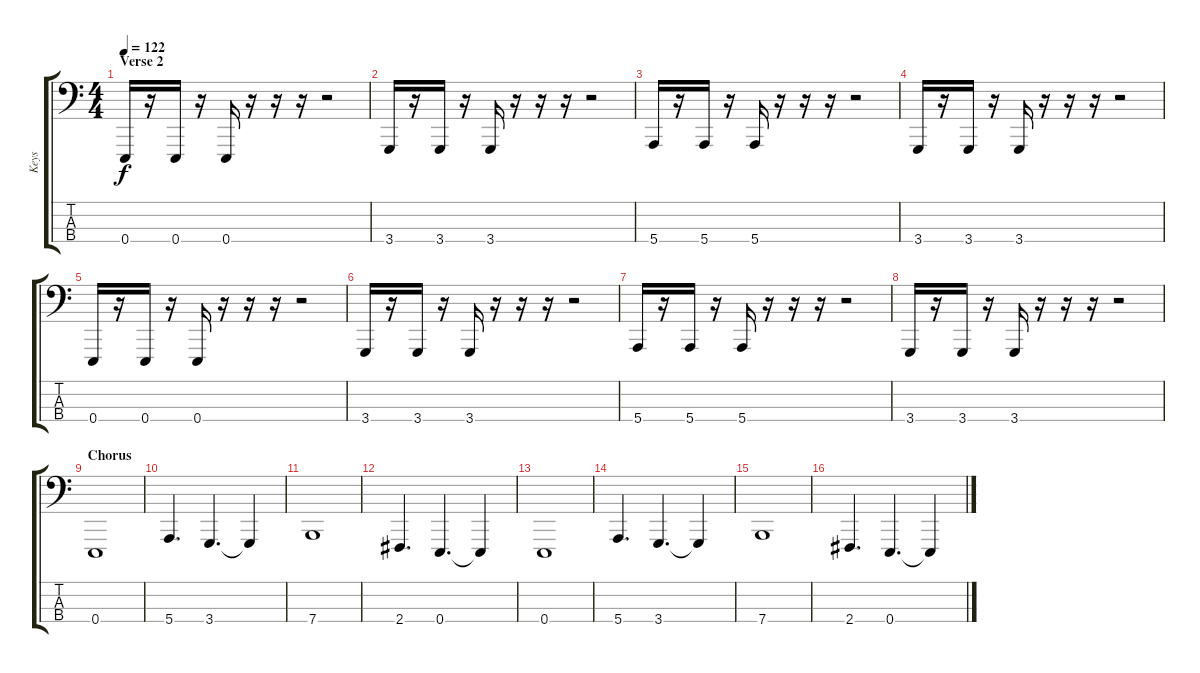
\track ("Keys" "Keys") {instrument lead2sawtooth}
\staff {score tabs}
\tuning (G2 D2 A1 E1) {hide}
\ts (4 4)
\section ("" "Verse 2")
\tempo 122
\clef f4
\ks c
0.4.16{dy f} r.16 0.4.16 r.16 0.4.16 r.16 r.16 r.16 r.2 |
3.4.16 r.16 3.4.16 r.16 3.4.16 r.16 r.16 r.16 r.2 |
5.4.16 r.16 5.4.16 r.16 5.4.16 r.16 r.16 r.16 r.2 |
3.4.16 r.16 3.4.16 r.16 3.4.16 r.16 r.16 r.16 r.2 |
0.4.16 r.16 0.4.16 r.16 0.4.16 r.16 r.16 r.16 r.2 |
3.4.16 r.16 3.4.16 r.16 3.4.16 r.16 r.16 r.16 r.2 |
5.4.16 r.16 5.4.16 r.16 5.4.16 r.16 r.16 r.16 r.2 |
3.4.16 r.16 3.4.16 r.16 3.4.16 r.16 r.16 r.16 r.2 |
\section ("" "Chorus")
0.4.1 |
5.4.4{d} 3.4.4{d} 3.4{t}.4 |
7.4.1 |
2.4.4{d} 0.4.4{d} 0.4{t}.4 |
0.4.1 |
5.4.4{d} 3.4.4{d} 3.4{t}.4 |
7.4.1 |
2.4.4{d} 0.4.4{d} 0.4{t}.4
